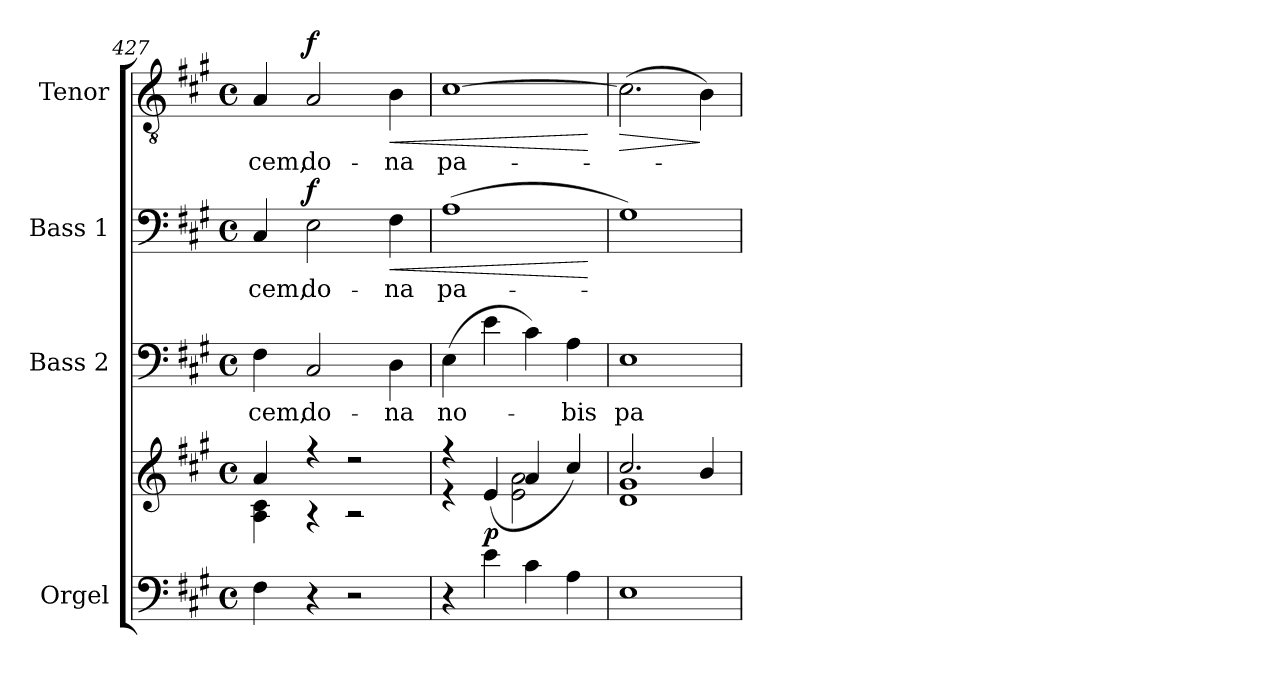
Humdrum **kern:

**kern	**kern	**dynam	**kern	**text	**kern	**text	**dynam	**kern	**text	**dynam
*part4	*part4	*part4	*part3	*part3	*part2	*part2	*part2	*part1	*part1	*part1
*staff5	*staff4	*staff4/5	*staff3	*staff3	*staff2	*staff2	*staff2	*staff1	*staff1	*staff1
*I"Orgel	*	*	*I"Bass 2	*	*I"Bass 1	*	*	*I"Tenor	*	*
*I'Org.	*	*	*I'B2.	*	*I'B1.	*	*	*I'T.	*	*
*clefF4	*clefG2	*	*clefF4	*	*clefF4	*	*	*clefGv2	*	*
*k[f#c#g#]	*k[f#c#g#]	*	*k[f#c#g#]	*	*k[f#c#g#]	*	*	*k[f#c#g#]	*	*
*A:	*A:	*	*A:	*	*A:	*	*	*A:	*	*
*M4/4	*M4/4	*	*M4/4	*	*M4/4	*	*	*M4/4	*	*
*met(c)	*met(c)	*	*met(c)	*	*met(c)	*	*	*met(c)	*	*
=427	=427	=427	=427	=427	=427	=427	=427	=427	=427	=427
*	*^	*	*	*	*	*	*	*	*	*
!	!	!	!	!	!LO:LY:b	!	!LO:LY:b	!	!	!LO:LY:b	!
4F#\	4a/	4A\ 4c#\	.	4F#\	-cem,	4C#/	-cem,	.	4A/	-cem,	.
!	!	!	!	!	!LO:LY:b	!	!LO:LY:b	!LO:DY:a	!	!LO:LY:b	!LO:DY:a
4r	4r	4r	.	2C#/	do-	2E\	do-	f	2A/	do-	f
2r	2r	2r	.	.	.	.	.	.	.	.	.
!	!	!	!	!	!LO:LY:b	!	!LO:LY:b	!LO:HP:b	!	!LO:LY:b	!LO:HP:b
.	.	.	.	4D\	-na	4F#\	-na	<	4B\	-na	<
=428	=428	=428	=428	=428	=428	=428	=428	=428	=428	=428	=428
!	!	!	!	!	!LO:LY:b	!	!LO:LY:b	!	!	!LO:LY:b	!
4r	4r	4r	.	(>4E\	no-	(>1A	pa-	.	[1c#	pa-	.
!	!	!	!LO:DY:b	!	!	!	!	!	!	!	!
4e\	(4e/	4ryy	p	4e\	.	.	.	.	.	.	.
4c#\	4a/	2e\ 2a\	.	4c#\)	.	.	.	.	.	.	.
!	!	!	!	!	!LO:LY:b	!	!	!	!	!	!
4A\	4cc#/)	.	.	4A\	-bis	.	.	.	.	.	.
*	*v	*v	*	*	*	*	*	*	*	*	*
.	.	.	.	.	.	.	[	.	.	[
=429	=429	=429	=429	=429	=429	=429	=429	=429	=429	=429
*	*^	*	*	*	*	*	*	*	*	*
!	!	!	!	!	!LO:LY:b	!	!	!	!	!	!LO:HP:b
1E	2.cc#/	1d 1g#	.	1E	pa-	1G#)	.	.	(>2.c#\]	.	>
.	4b/	.	.	.	.	.	.	.	4B\)	.	]
*	*v	*v	*	*	*	*	*	*	*	*	*
=	=	=	=	=	=	=	=	=	=	=
*-	*-	*-	*-	*-	*-	*-	*-	*-	*-	*-
